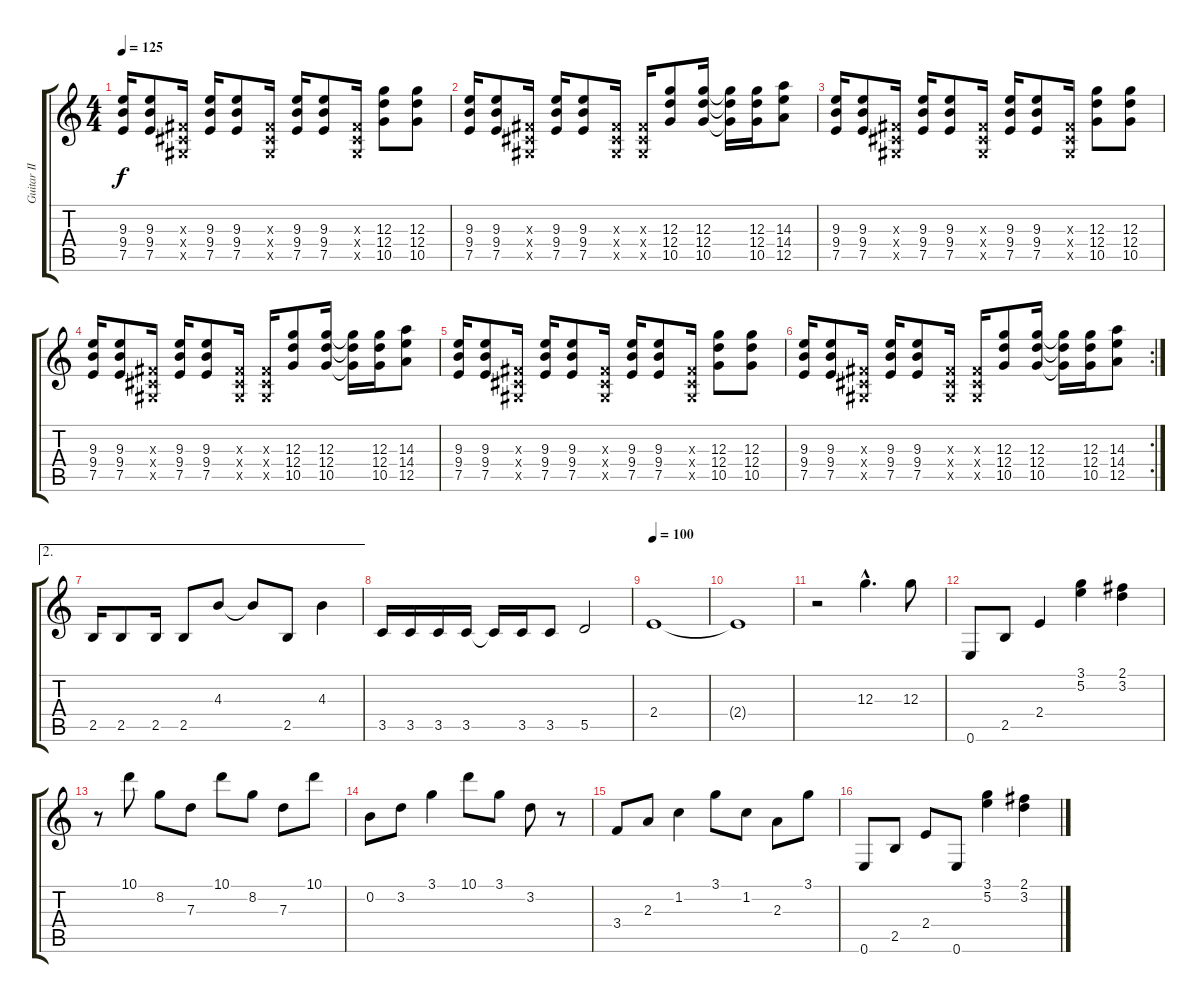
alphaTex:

\track ("Guitar II" "Guitar II") {instrument overdrivenguitar}
\staff {score tabs}
\tuning (E4 B3 G3 D3 A2 E2) {hide}
\ts (4 4)
\tempo 125
\clef g2
\ks c
(9.3 9.4 7.5).16{dy f} (9.3 9.4 7.5).8 (-1.3{x} -1.4{x} -1.5{x}).16 (9.3 9.4 7.5).16 (9.3 9.4 7.5).8 (-1.3{x} -1.4{x} -1.5{x}).16 (9.3 9.4 7.5).16 (9.3 9.4 7.5).8 (-1.3{x} -1.4{x} -1.5{x}).16 (12.3 12.4 10.5).8 (12.3 12.4 10.5).8 |
(9.3 9.4 7.5).16 (9.3 9.4 7.5).8 (-1.3{x} -1.4{x} -1.5{x}).16 (9.3 9.4 7.5).16 (9.3 9.4 7.5).8 (-1.3{x} -1.4{x} -1.5{x}).16 (-1.3{x} -1.4{x} -1.5{x}).16 (12.3 12.4 10.5).8 (12.3 12.4 10.5).16 (12.3{t} 12.4{t} 10.5{t}).16 (12.3 12.4 10.5).16 (14.3 14.4 12.5).8 |
(9.3 9.4 7.5).16 (9.3 9.4 7.5).8 (-1.3{x} -1.4{x} -1.5{x}).16 (9.3 9.4 7.5).16 (9.3 9.4 7.5).8 (-1.3{x} -1.4{x} -1.5{x}).16 (9.3 9.4 7.5).16 (9.3 9.4 7.5).8 (-1.3{x} -1.4{x} -1.5{x}).16 (12.3 12.4 10.5).8 (12.3 12.4 10.5).8 |
(9.3 9.4 7.5).16 (9.3 9.4 7.5).8 (-1.3{x} -1.4{x} -1.5{x}).16 (9.3 9.4 7.5).16 (9.3 9.4 7.5).8 (-1.3{x} -1.4{x} -1.5{x}).16 (-1.3{x} -1.4{x} -1.5{x}).16 (12.3 12.4 10.5).8 (12.3 12.4 10.5).16 (12.3{t} 12.4{t} 10.5{t}).16 (12.3 12.4 10.5).16 (14.3 14.4 12.5).8 |
(9.3 9.4 7.5).16 (9.3 9.4 7.5).8 (-1.3{x} -1.4{x} -1.5{x}).16 (9.3 9.4 7.5).16 (9.3 9.4 7.5).8 (-1.3{x} -1.4{x} -1.5{x}).16 (9.3 9.4 7.5).16 (9.3 9.4 7.5).8 (-1.3{x} -1.4{x} -1.5{x}).16 (12.3 12.4 10.5).8 (12.3 12.4 10.5).8 |
\rc 2
(9.3 9.4 7.5).16 (9.3 9.4 7.5).8 (-1.3{x} -1.4{x} -1.5{x}).16 (9.3 9.4 7.5).16 (9.3 9.4 7.5).8 (-1.3{x} -1.4{x} -1.5{x}).16 (-1.3{x} -1.4{x} -1.5{x}).16 (12.3 12.4 10.5).8 (12.3 12.4 10.5).16 (12.3{t} 12.4{t} 10.5{t}).16 (12.3 12.4 10.5).16 (14.3 14.4 12.5).8 |
\ae 2
2.5.16 2.5.8 2.5.16 2.5.8 4.3.8 4.3{t}.8 2.5.8 4.3.4 |
3.5.16 3.5.16 3.5.16 3.5.16 3.5{t}.16 3.5.16 3.5.8 5.5.2 |
\tempo 100
2.4.1 |
2.4{t}.1 |
r.2 12.3{hac}.4{d} 12.3.8 |
0.6.8 2.5.8 2.4.4 (3.1 5.2).4 (2.1 3.2).4 |
r.8 10.1.8 8.2.8 7.3.8 10.1.8 8.2.8 7.3.8 10.1.8 |
0.2.8 3.2.8 3.1.4 10.1.8 3.1.8 3.2.8 r.8 |
3.4.8 2.3.8 1.2.4 3.1.8 1.2.8 2.3.8 3.1.8 |
0.6.8 2.5.8 2.4.8 0.6.8 (3.1 5.2).4 (2.1 3.2).4
